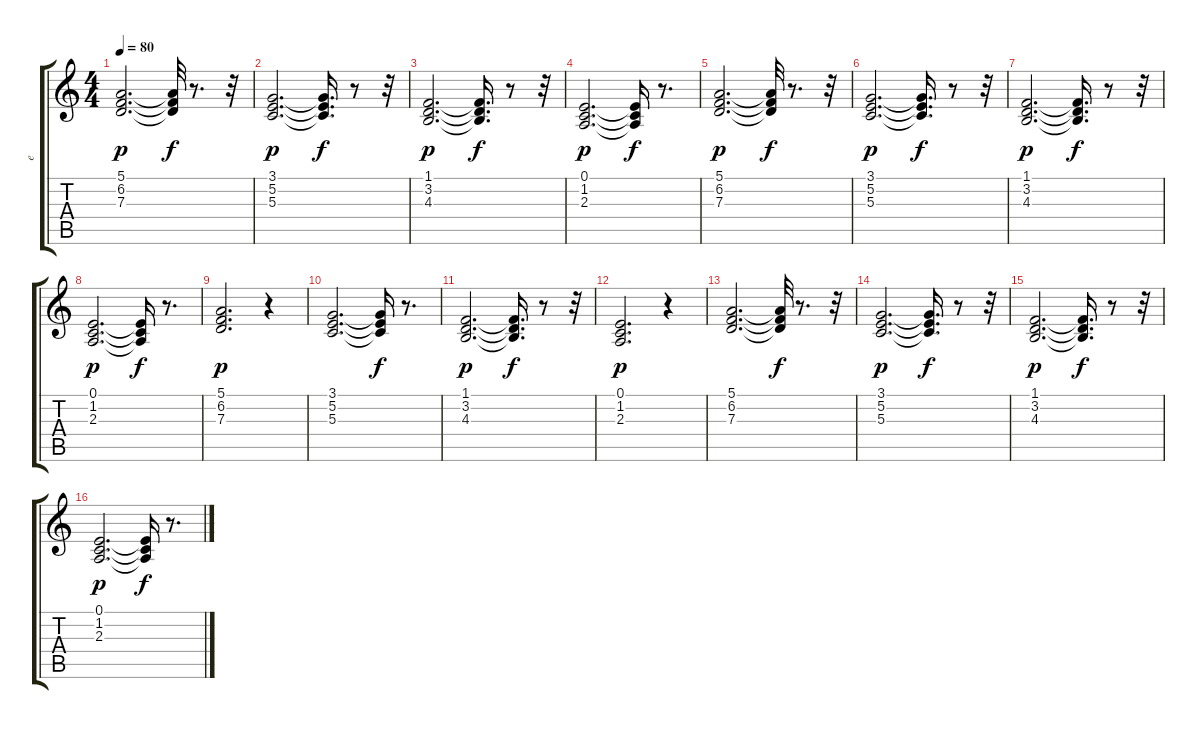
\track ("e       " "e       ") {instrument pad6metallic}
\staff {score tabs}
\tuning (E4 B3 G3 D3 A2 E2) {hide}
\ts (4 4)
\tempo 80
\clef g2
\ks c
(5.1 6.2 7.3).2{d dy p} (5.1{t} 6.2{t} 7.3{t}).32{dy f} r.8{d} r.32 |
(3.1 5.2 5.3).2{d dy p} (3.1{t} 5.2{t} 5.3{t}).16{d dy f} r.8 r.32 |
(1.1 3.2 4.3).2{d dy p} (1.1{t} 3.2{t} 4.3{t}).16{d dy f} r.8 r.32 |
(0.1 1.2 2.3).2{d dy p} (0.1{t} 1.2{t} 2.3{t}).16{dy f} r.8{d} |
(5.1 6.2 7.3).2{d dy p} (5.1{t} 6.2{t} 7.3{t}).32{dy f} r.8{d} r.32 |
(3.1 5.2 5.3).2{d dy p} (3.1{t} 5.2{t} 5.3{t}).16{d dy f} r.8 r.32 |
(1.1 3.2 4.3).2{d dy p} (1.1{t} 3.2{t} 4.3{t}).16{d dy f} r.8 r.32 |
(0.1 1.2 2.3).2{d dy p} (0.1{t} 1.2{t} 2.3{t}).16{dy f} r.8{d} |
(5.1 6.2 7.3).2{d dy p} r.4 |
(3.1 5.2 5.3).2{d} (3.1{t} 5.2{t} 5.3{t}).16{dy f} r.8{d} |
(1.1 3.2 4.3).2{d dy p} (1.1{t} 3.2{t} 4.3{t}).16{d dy f} r.8 r.32 |
(0.1 1.2 2.3).2{d dy p} r.4 |
(5.1 6.2 7.3).2{d} (5.1{t} 6.2{t} 7.3{t}).32{dy f} r.8{d} r.32 |
(3.1 5.2 5.3).2{d dy p} (3.1{t} 5.2{t} 5.3{t}).16{d dy f} r.8 r.32 |
(1.1 3.2 4.3).2{d dy p} (1.1{t} 3.2{t} 4.3{t}).16{d dy f} r.8 r.32 |
(0.1 1.2 2.3).2{d dy p} (0.1{t} 1.2{t} 2.3{t}).16{dy f} r.8{d}
